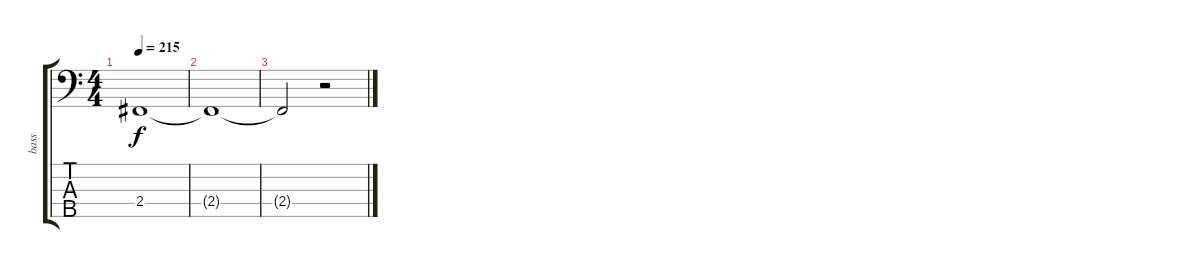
\track ("bass" "bass") {instrument electricbassfinger}
\staff {score tabs}
\tuning (G2 D2 A1 E1 B0) {hide}
\ts (4 4)
\tempo 215
\clef f4
\ks c
2.4{t}.1{dy f volume 3} |
2.4{t}.1{volume 0} |
2.4{t}.2 r.2
